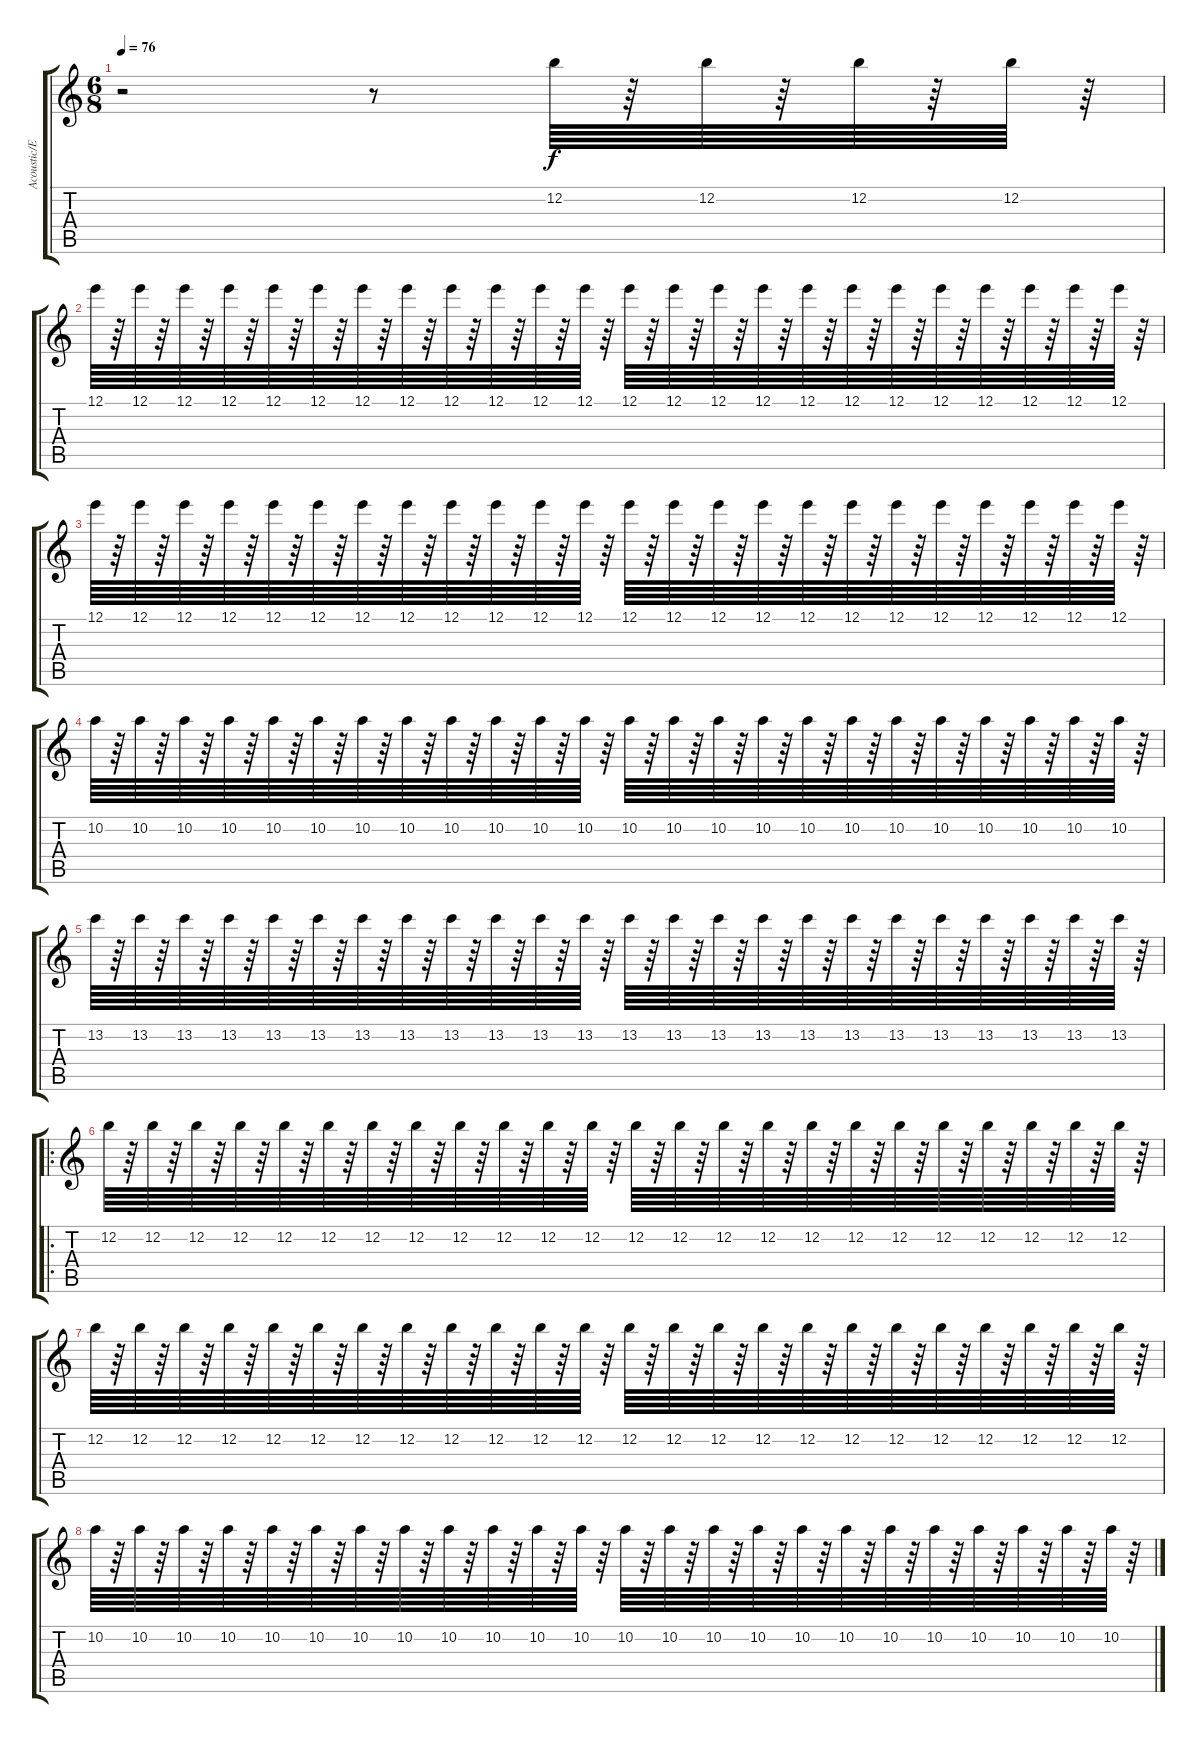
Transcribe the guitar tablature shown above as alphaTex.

\track ("Acoustic/Extra Lead" "Acoustic/E") {instrument acousticguitarsteel}
\staff {score tabs}
\tuning (E4 B3 G3 D3 A2 E2) {hide}
\ts (6 8)
\tempo 76
\clef g2
\ks c
r.2{dy f volume 15} r.8 12.2.64 r.64 12.2.64 r.64 12.2.64 r.64 12.2.64 r.64 |
12.1.64 r.64 12.1.64 r.64 12.1.64 r.64 12.1.64 r.64 12.1.64 r.64 12.1.64 r.64 12.1.64 r.64 12.1.64 r.64 12.1.64 r.64 12.1.64 r.64 12.1.64 r.64 12.1.64 r.64 12.1.64 r.64 12.1.64 r.64 12.1.64 r.64 12.1.64 r.64 12.1.64 r.64 12.1.64 r.64 12.1.64 r.64 12.1.64 r.64 12.1.64 r.64 12.1.64 r.64 12.1.64 r.64 12.1.64 r.64 |
12.1.64 r.64 12.1.64 r.64 12.1.64 r.64 12.1.64 r.64 12.1.64 r.64 12.1.64 r.64 12.1.64 r.64 12.1.64 r.64 12.1.64 r.64 12.1.64 r.64 12.1.64 r.64 12.1.64 r.64 12.1.64 r.64 12.1.64 r.64 12.1.64 r.64 12.1.64 r.64 12.1.64 r.64 12.1.64 r.64 12.1.64 r.64 12.1.64 r.64 12.1.64 r.64 12.1.64 r.64 12.1.64 r.64 12.1.64 r.64 |
10.2.64 r.64 10.2.64 r.64 10.2.64 r.64 10.2.64 r.64 10.2.64 r.64 10.2.64 r.64 10.2.64 r.64 10.2.64 r.64 10.2.64 r.64 10.2.64 r.64 10.2.64 r.64 10.2.64 r.64 10.2.64 r.64 10.2.64 r.64 10.2.64 r.64 10.2.64 r.64 10.2.64 r.64 10.2.64 r.64 10.2.64 r.64 10.2.64 r.64 10.2.64 r.64 10.2.64 r.64 10.2.64 r.64 10.2.64 r.64 |
13.2.64 r.64 13.2.64 r.64 13.2.64 r.64 13.2.64 r.64 13.2.64 r.64 13.2.64 r.64 13.2.64 r.64 13.2.64 r.64 13.2.64 r.64 13.2.64 r.64 13.2.64 r.64 13.2.64 r.64 13.2.64 r.64 13.2.64 r.64 13.2.64 r.64 13.2.64 r.64 13.2.64 r.64 13.2.64 r.64 13.2.64 r.64 13.2.64 r.64 13.2.64 r.64 13.2.64 r.64 13.2.64 r.64 13.2.64 r.64 |
\ro
12.2.64 r.64 12.2.64 r.64 12.2.64 r.64 12.2.64 r.64 12.2.64 r.64 12.2.64 r.64 12.2.64 r.64 12.2.64 r.64 12.2.64 r.64 12.2.64 r.64 12.2.64 r.64 12.2.64 r.64 12.2.64 r.64 12.2.64 r.64 12.2.64 r.64 12.2.64 r.64 12.2.64 r.64 12.2.64 r.64 12.2.64 r.64 12.2.64 r.64 12.2.64 r.64 12.2.64 r.64 12.2.64 r.64 12.2.64 r.64 |
12.2.64 r.64 12.2.64 r.64 12.2.64 r.64 12.2.64 r.64 12.2.64 r.64 12.2.64 r.64 12.2.64 r.64 12.2.64 r.64 12.2.64 r.64 12.2.64 r.64 12.2.64 r.64 12.2.64 r.64 12.2.64 r.64 12.2.64 r.64 12.2.64 r.64 12.2.64 r.64 12.2.64 r.64 12.2.64 r.64 12.2.64 r.64 12.2.64 r.64 12.2.64 r.64 12.2.64 r.64 12.2.64 r.64 12.2.64 r.64 |
10.2.64 r.64 10.2.64 r.64 10.2.64 r.64 10.2.64 r.64 10.2.64 r.64 10.2.64 r.64 10.2.64 r.64 10.2.64 r.64 10.2.64 r.64 10.2.64 r.64 10.2.64 r.64 10.2.64 r.64 10.2.64 r.64 10.2.64 r.64 10.2.64 r.64 10.2.64 r.64 10.2.64 r.64 10.2.64 r.64 10.2.64 r.64 10.2.64 r.64 10.2.64 r.64 10.2.64 r.64 10.2.64 r.64 10.2.64 r.64
